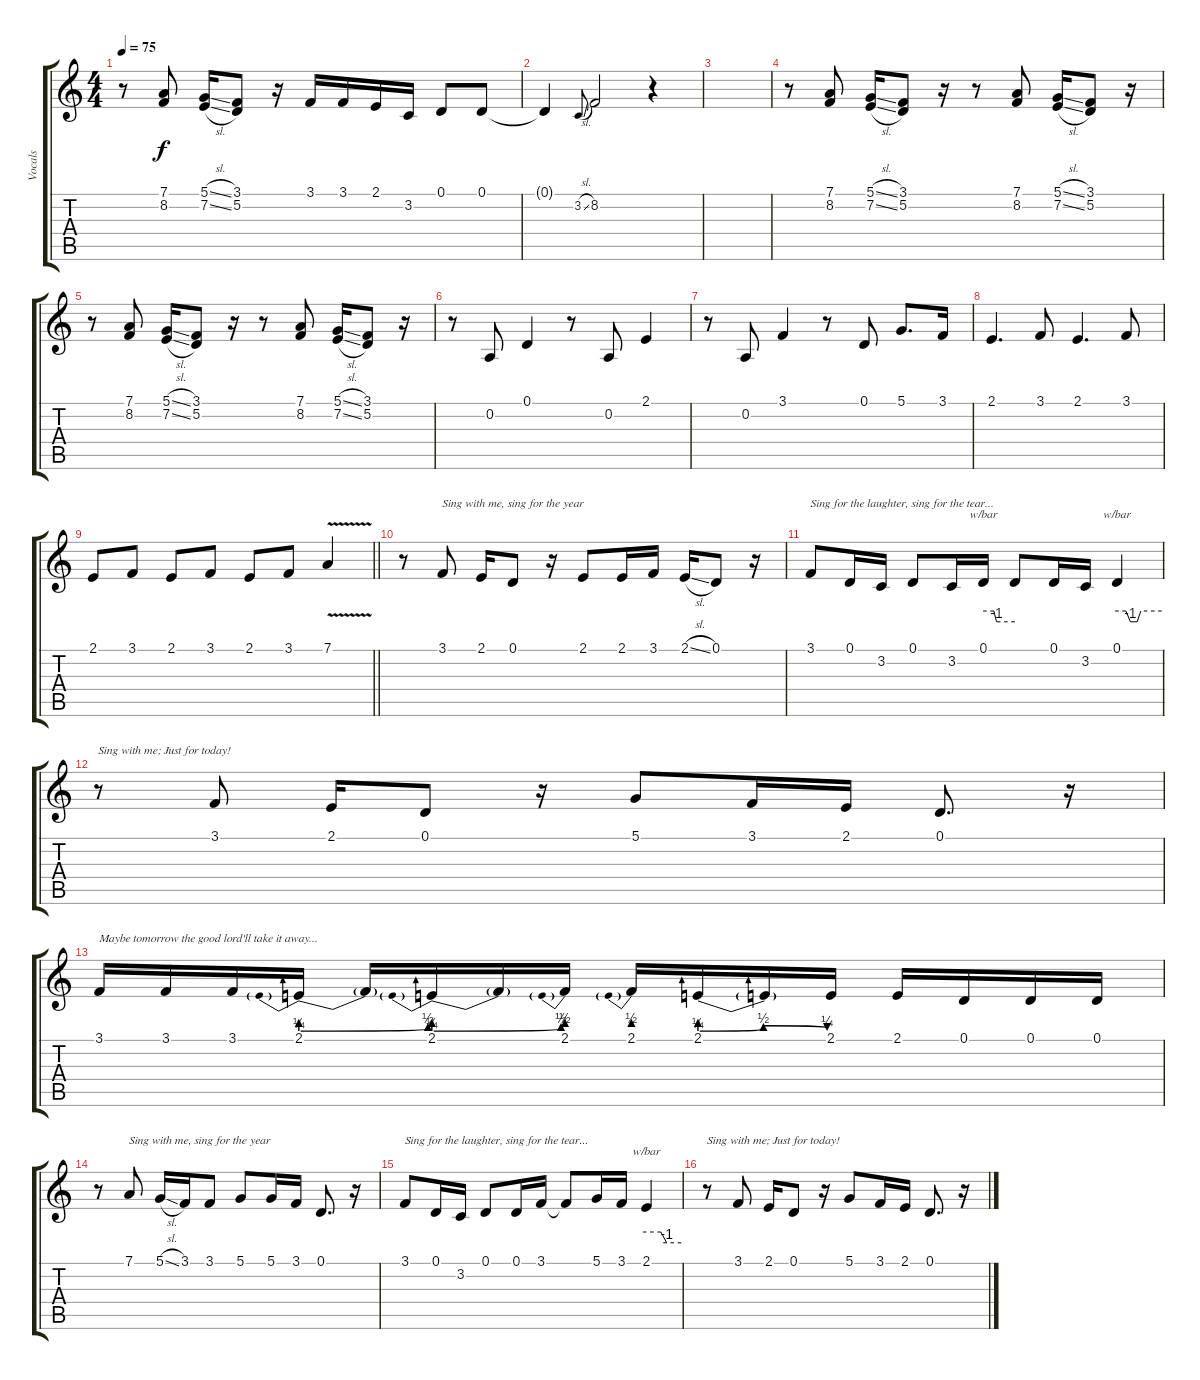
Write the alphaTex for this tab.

\track ("Vocals" "Vocals") {instrument violin}
\staff {score tabs}
\tuning (D4 A3 F3 C3 G2 D2) {hide}
\ts (4 4)
\tempo 75
\clef g2
\ks c
r.8{dy f} (7.1 8.2).8 (5.1{sl} 7.2{sl}).16 (3.1 5.2).8 r.16 3.1.16 3.1.16 2.1.16 3.2.16 0.1.8 0.1.8 |
0.1{t}.4 3.2{sl}.8{gr onbeat} 8.2.2 r.4 |
|
r.8 (7.1 8.2).8 (5.1{sl} 7.2{sl}).16 (3.1 5.2).8 r.16 r.8 (7.1 8.2).8 (5.1{sl} 7.2{sl}).16 (3.1 5.2).8 r.16 |
r.8 (7.1 8.2).8 (5.1{sl} 7.2{sl}).16 (3.1 5.2).8 r.16 r.8 (7.1 8.2).8 (5.1{sl} 7.2{sl}).16 (3.1 5.2).8 r.16 |
r.8 0.2.8 0.1.4 r.8 0.2.8 2.1.4 |
r.8 0.2.8 3.1.4 r.8 0.1.8 5.1.8{d} 3.1.16 |
2.1.4{d} 3.1.8 2.1.4{d} 3.1.8 |
\barLineRight lightlight
2.1.8 3.1.8 2.1.8 3.1.8 2.1.8 3.1.8 7.1{v}.4 |
r.8 3.1.8{txt "Sing with me, sing for the year"} 2.1.16 0.1.8 r.16 2.1.8 2.1.16 3.1.16 2.1{sl}.16 0.1.8 r.16 |
3.1.8{txt "Sing for the laughter, sing for the tear..."} 0.1.16 3.2.16 0.1.8 3.2.16 0.1.16{tbe (custom default 0 0 20 0 25 -4 60 -4)} 0.1{t}.8 0.1.16 3.2.16 0.1.4{tbe (custom default 0 0 12 0 18 -4 27 -4 32 0 60 0)} |
r.8{txt "Sing with me; Just for today!"} 3.1.8 2.1.16 0.1.8 r.16 5.1.8 3.1.16 2.1.16 0.1.8{d} r.16 |
3.1.16{txt "Maybe tomorrow the good lord'll take it away..."} 3.1.16 3.1.16 2.1{be (prebendbend 0 1 60 2)}.16 2.1{t}.16 2.1{be (prebendbend 0 1 60 2)}.16 2.1{t}.16 2.1{be (prebend 0 2 60 2)}.16 2.1{be (prebend 0 2 60 2)}.16 2.1{be (bendrelease 0 1 15 2 45 2 60 1)}.16 2.1{t}.16 2.1.16 2.1.16 0.1.16 0.1.16 0.1.16 |
r.8 7.1.8{txt "Sing with me, sing for the year"} 5.1{sl}.16 3.1.16 3.1.8 5.1.8 5.1.16 3.1.16 0.1.8{d} r.16 |
3.1.8{txt "Sing for the laughter, sing for the tear..."} 0.1.16 3.2.16 0.1.8 0.1.16 3.1.16 3.1{t}.8 5.1.16 3.1.16 2.1.4{tbe (custom default 0 0 25 0 35 -4 60 -4)} |
r.8{txt "Sing with me; Just for today!"} 3.1.8 2.1.16 0.1.8 r.16 5.1.8 3.1.16 2.1.16 0.1.8{d} r.16
